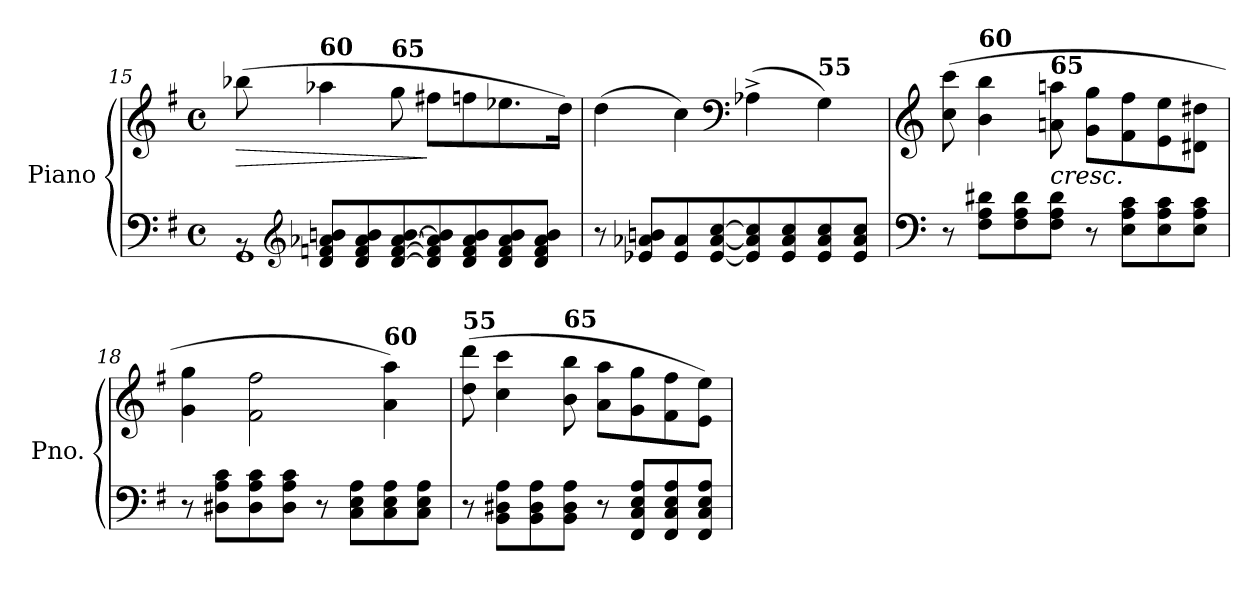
**kern	**kern	**dynam
*part1	*part1	*part1
*staff2	*staff1	*staff1/2
*I"Piano	*	*
*I'Pno.	*	*
!!LO:LB:g=z
*clefF4	*clefG2	*
*k[f#]	*k[f#]	*
*M4/4	*M4/4	*
*met(c)	*met(c)	*
=15	=15	=15
*^	*	*
!	!	!	!LO:HP:b
8rBB	1GG	(>8bb-X\	>
*clefG2	*	*	*
!	!	!LO:TX:a:B:t=60	!
8d/ 8fn/ 8a-X/ 8bn/L	.	4aa-X\	.
8d/ 8f/ 8a-/ 8b/	.	.	.
!	!	!LO:TX:a:B:t=65	!
[8d/ [8f/ [8a-/ [8b/	.	8gg\	.
8d/] 8f/] 8a-/] 8b/]	.	8ff#X\L	]
8d/ 8f/ 8a-/ 8b/	.	8ffn\	.
8d/ 8f/ 8a-/ 8b/	.	8.ee-X\	.
8d/ 8f/ 8a-/ 8b/J	.	.	.
.	.	16dd\Jk)	.
*v	*v	*	*
=16	=16	=16
8r	(>4dd\	.
8e-X/ 8a-X/ 8bn/L	.	.
8e-/ 8a-/	4cc\)	.
[8e-/ [8a-/ [8cc/	.	.
*	*clefF4	*
8e-/] 8a-/] 8cc/]	(>4A-X^\	.
8e-/ 8a-/ 8cc/	.	.
!	!LO:TX:a:B:t=55	!
8e-/ 8a-/ 8cc/	4G\)	.
8e-/ 8a-/ 8cc/J	.	.
=17	=17	=17
*clefF4	*clefG2	*
8r	(>8cc\ 8ccc\	.
!	!LO:TX:a:B:t=60	!
8F#\ 8A\ 8d#X\L	4b\ 4bb\	.
8F#\ 8A\ 8d#\	.	.
!	!LO:TX:a:B:t=65	!
!	!LO:TX:b:i:t=cresc.	!
8F#\ 8A\ 8d#\J	8an\ 8aan\	.
8r	8g\ 8gg\L	.
8E\ 8A\ 8c\L	8f#\ 8ff#\	.
8E\ 8A\ 8c\	8e\ 8ee\	.
8E\ 8A\ 8c\J	8d#X\ 8dd#X\J	.
=18	=18	=18
8r	4g\ 4gg\	.
8D#X\ 8A\ 8c\L	.	.
8D#\ 8A\ 8c\	2f#\ 2ff#\	.
8D#\ 8A\ 8c\J	.	.
8r	.	.
8C\ 8E\ 8A\L	.	.
!	!LO:TX:a:B:t=60	!
8C\ 8E\ 8A\	4a\ 4aa\)	.
8C\ 8E\ 8A\J	.	.
=19	=19	=19
!	!LO:TX:a:B:t=55	!
8r	(>8dd\ 8ddd\	.
8BB\ 8D#X\ 8A\L	4cc\ 4ccc\	.
8BB\ 8D#\ 8A\	.	.
!	!LO:TX:a:B:t=65	!
8BB\ 8D#\ 8A\J	8b\ 8bb\	.
8r	8a\ 8aa\L	.
8FF#/ 8C/ 8E/ 8A/L	8g\ 8gg\	.
8FF#/ 8C/ 8E/ 8A/	8f#\ 8ff#\	.
8FF#/ 8C/ 8E/ 8A/J	8e\ 8ee\J)	.
=	=	=
*-	*-	*-
